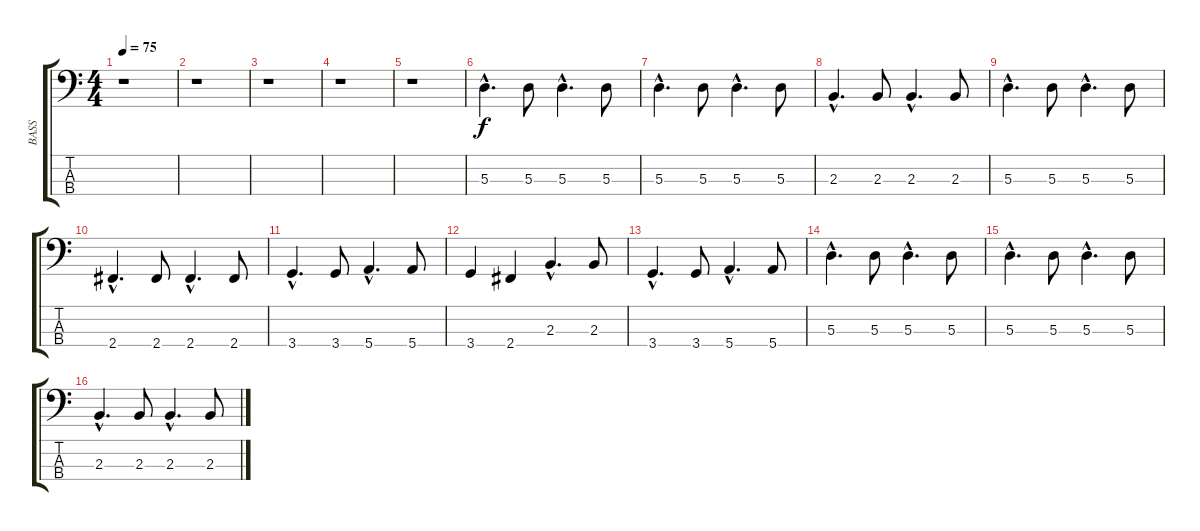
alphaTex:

\track ("BASS" "BASS") {instrument electricbassfinger}
\staff {score tabs}
\tuning (G2 D2 A1 E1) {hide}
\ts (4 4)
\tempo 75
\clef f4
\ks c
r.1{dy f instrument electricbassfinger} |
r.1 |
r.1 |
r.1 |
r.1 |
5.3{hac}.4{d} 5.3.8 5.3{hac}.4{d} 5.3.8 |
5.3{hac}.4{d} 5.3.8 5.3{hac}.4{d} 5.3.8 |
2.3{hac}.4{d} 2.3.8 2.3{hac}.4{d} 2.3.8 |
5.3{hac}.4{d} 5.3.8 5.3{hac}.4{d} 5.3.8 |
2.4{hac}.4{d} 2.4.8 2.4{hac}.4{d} 2.4.8 |
3.4{hac}.4{d} 3.4.8 5.4{hac}.4{d} 5.4.8 |
3.4.4 2.4.4 2.3{hac}.4{d} 2.3.8 |
3.4{hac}.4{d} 3.4.8 5.4{hac}.4{d} 5.4.8 |
5.3{hac}.4{d} 5.3.8 5.3{hac}.4{d} 5.3.8 |
5.3{hac}.4{d} 5.3.8 5.3{hac}.4{d} 5.3.8 |
2.3{hac}.4{d} 2.3.8 2.3{hac}.4{d} 2.3.8
